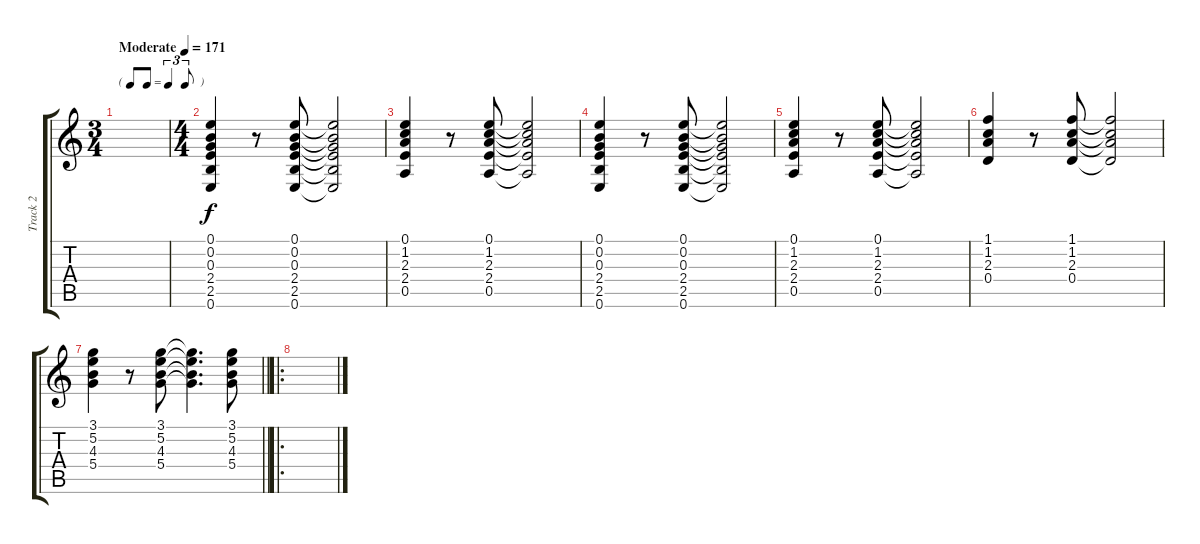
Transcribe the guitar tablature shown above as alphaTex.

\track ("Track 2" "Track 2") {instrument electricguitarclean}
\staff {score tabs}
\tuning (E4 B3 G3 D3 A2 E2) {hide}
\ts (3 4)
\tf triplet8th
\tempo (171 "Moderate")
\clef g2
\ks c
|
\ts (4 4)
(0.1 0.2 0.3 2.4 2.5 0.6).4 r.8 (0.1 0.2 0.3 2.4 2.5 0.6).8 (0.1{t} 0.2{t} 0.3{t} 2.4{t} 2.5{t} 0.6{t}).2 |
(0.1 1.2 2.3 2.4 0.5).4 r.8 (0.1 1.2 2.3 2.4 0.5).8 (0.1{t} 1.2{t} 2.3{t} 2.4{t} 0.5{t}).2 |
(0.1 0.2 0.3 2.4 2.5 0.6).4 r.8 (0.1 0.2 0.3 2.4 2.5 0.6).8 (0.1{t} 0.2{t} 0.3{t} 2.4{t} 2.5{t} 0.6{t}).2 |
(0.1 1.2 2.3 2.4 0.5).4 r.8 (0.1 1.2 2.3 2.4 0.5).8 (0.1{t} 1.2{t} 2.3{t} 2.4{t} 0.5{t}).2 |
(1.1 1.2 2.3 0.4).4 r.8 (1.1 1.2 2.3 0.4).8 (1.1{t} 1.2{t} 2.3{t} 0.4{t}).2 |
\barLineRight lightlight
(3.1 5.2 4.3 5.4).4 r.8 (3.1 5.2 4.3 5.4).8 (3.1{t} 5.2{t} 4.3{t} 5.4{t}).4{d} (3.1 5.2 4.3 5.4).8 |
\ro
